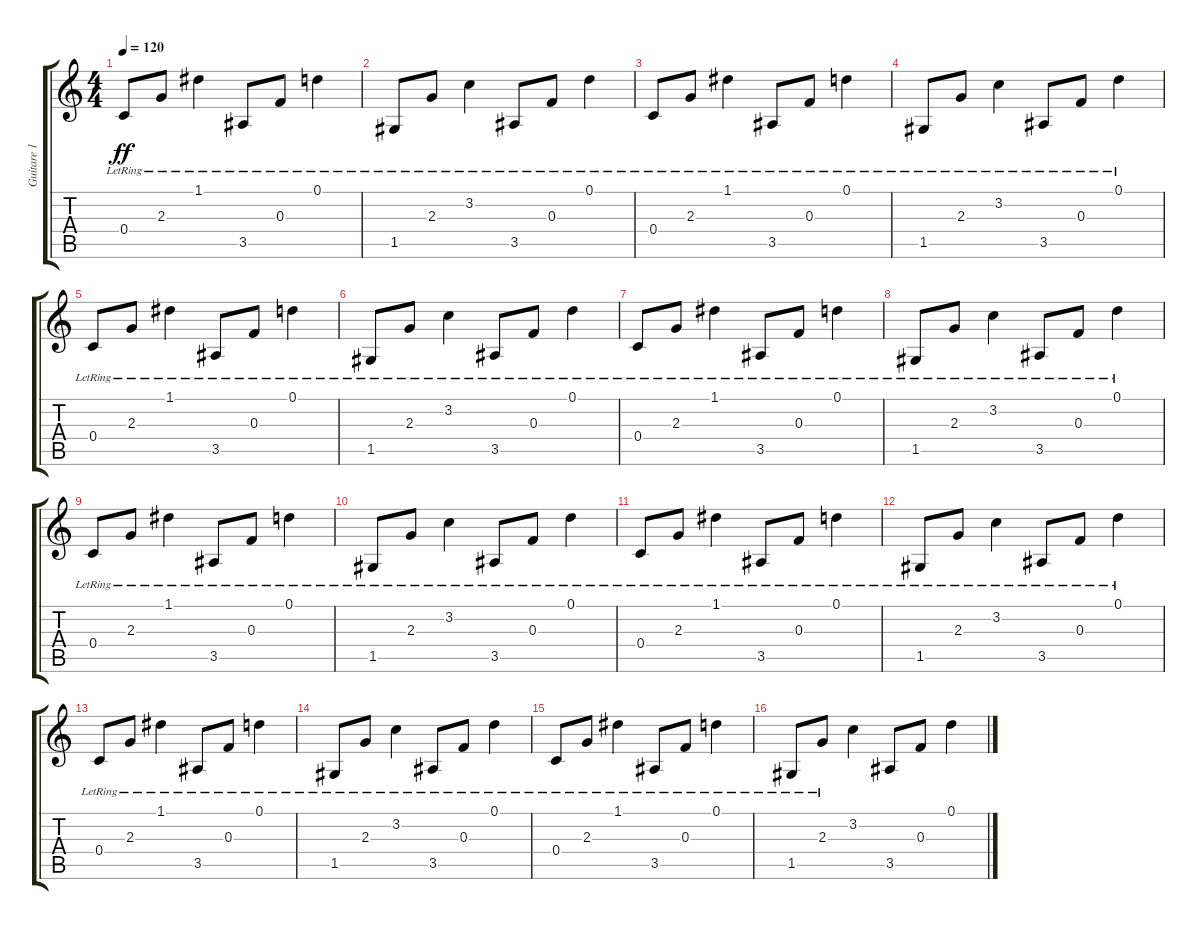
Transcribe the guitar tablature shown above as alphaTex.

\track ("Guitare 1" "Guitare 1") {instrument distortionguitar}
\staff {score tabs}
\tuning (D4 A3 F3 C3 G2 C2) {hide}
\ts (4 4)
\tempo 120
\clef g2
\ks c
0.4{lr}.8{dy ff} 2.3{lr}.8 1.1{lr}.4 3.5{lr}.8 0.3{lr}.8 0.1{lr}.4 |
1.5{lr}.8 2.3{lr}.8 3.2{lr}.4 3.5{lr}.8 0.3{lr}.8 0.1{lr}.4 |
0.4{lr}.8 2.3{lr}.8 1.1{lr}.4 3.5{lr}.8 0.3{lr}.8 0.1{lr}.4 |
1.5{lr}.8 2.3{lr}.8 3.2{lr}.4 3.5{lr}.8 0.3{lr}.8 0.1{lr}.4 |
0.4{lr}.8 2.3{lr}.8 1.1{lr}.4 3.5{lr}.8 0.3{lr}.8 0.1{lr}.4 |
1.5{lr}.8 2.3{lr}.8 3.2{lr}.4 3.5{lr}.8 0.3{lr}.8 0.1{lr}.4 |
0.4{lr}.8 2.3{lr}.8 1.1{lr}.4 3.5{lr}.8 0.3{lr}.8 0.1{lr}.4 |
1.5{lr}.8 2.3{lr}.8 3.2{lr}.4 3.5{lr}.8 0.3{lr}.8 0.1{lr}.4 |
0.4{lr}.8 2.3{lr}.8 1.1{lr}.4 3.5{lr}.8 0.3{lr}.8 0.1{lr}.4 |
1.5{lr}.8 2.3{lr}.8 3.2{lr}.4 3.5{lr}.8 0.3{lr}.8 0.1{lr}.4 |
0.4{lr}.8 2.3{lr}.8 1.1{lr}.4 3.5{lr}.8 0.3{lr}.8 0.1{lr}.4 |
1.5{lr}.8 2.3{lr}.8 3.2{lr}.4 3.5{lr}.8 0.3{lr}.8 0.1{lr}.4 |
0.4{lr}.8 2.3{lr}.8 1.1{lr}.4 3.5{lr}.8 0.3{lr}.8 0.1{lr}.4 |
1.5{lr}.8 2.3{lr}.8 3.2{lr}.4 3.5{lr}.8 0.3{lr}.8 0.1{lr}.4 |
0.4{lr}.8 2.3{lr}.8 1.1{lr}.4 3.5{lr}.8 0.3{lr}.8 0.1{lr}.4 |
1.5{lr}.8 2.3{lr}.8 3.2.4 3.5.8 0.3.8 0.1.4
